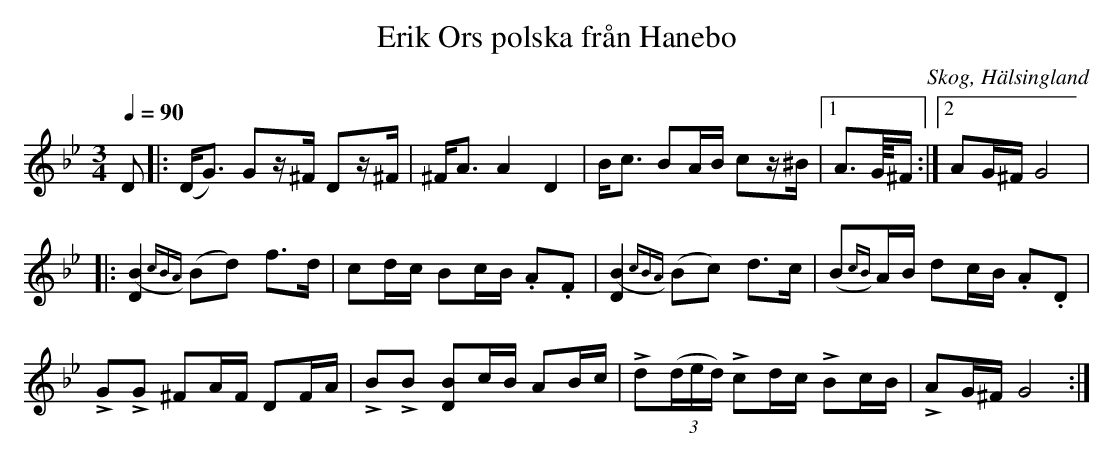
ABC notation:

X:1
T: Erik Ors polska från Hanebo
O: Skog, Hälsingland
M: 3/4
L: 1/16
Q: 1/4=90
K: Gm
D2 |: (D2<G2) G2z^F D2z^F|^F2<A2 A4 D4|B2<c2 B2AB c2z^B|1 A2>/G/^F:|2 A2G^F G8|
|: [D4 (B4]{cBA}) (B2d2) f2>d2|c2dc B2cB .A2.F2|[D4 (B4]{cBA}) (B2c2) d2>c2|(B2{cB})AB d2cB .A2.D2|
LG2LG2 ^F2AF D2FA|LB2LB2 [D2 B2]cB A2Bc|Ld2(3(ded) Lc2dc LB2cB|LA2G^F G8:|
